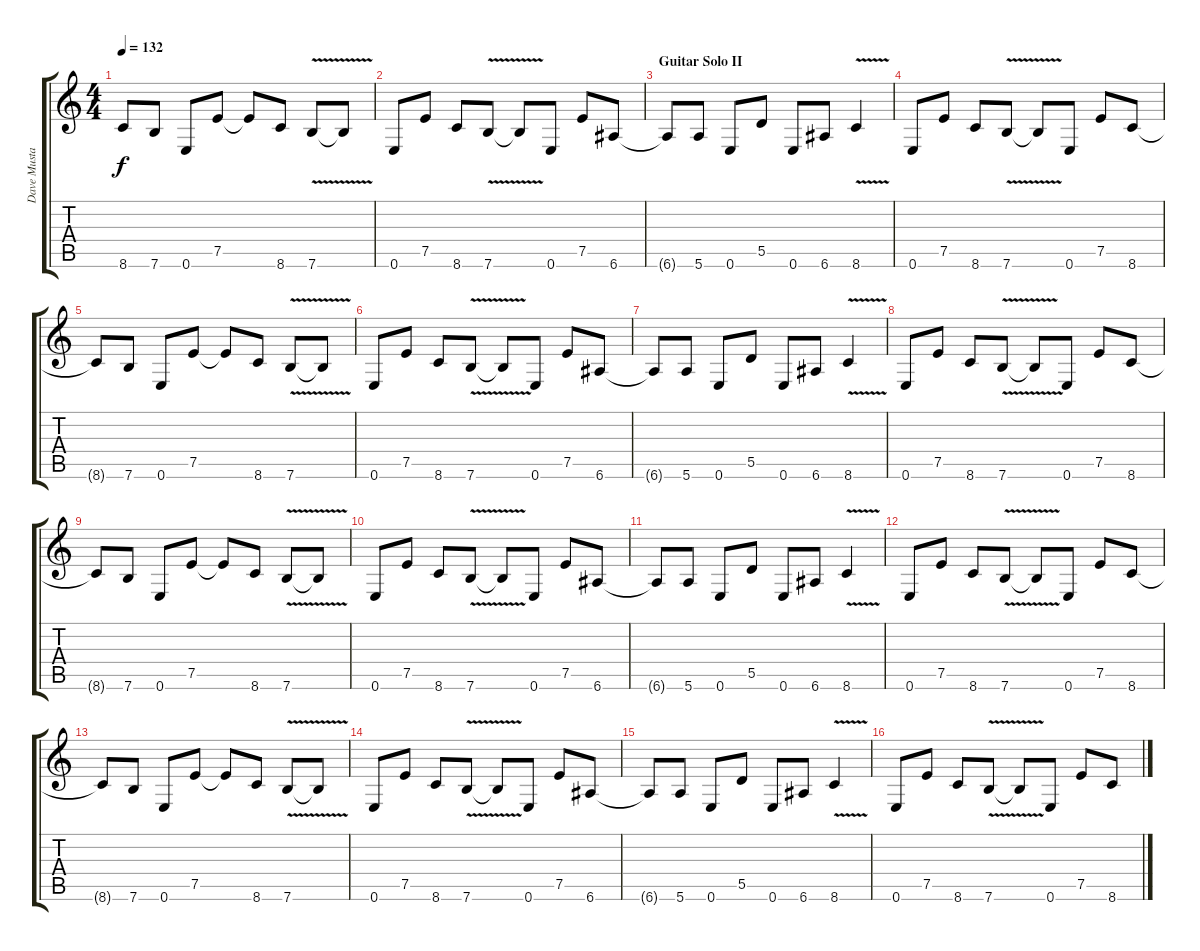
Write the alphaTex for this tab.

\track ("Dave Mustaine (Disto Gtr)" "Dave Musta") {instrument distortionguitar}
\staff {score tabs}
\tuning (E4 B3 G3 D3 A2 E2) {hide}
\ts (4 4)
\tempo 132
\clef g2
\ks c
8.6{t}.8{dy f} 7.6.8 0.6.8 7.5.8 7.5{t}.8 8.6.8 7.6{v}.8 7.6{t}.8 |
0.6.8 7.5.8 8.6.8 7.6{v}.8 7.6{t}.8 0.6.8 7.5.8 6.6.8 |
\section ("" "Guitar Solo II")
6.6{t}.8 5.6.8 0.6.8 5.5.8 0.6.8 6.6.8 8.6{v}.4 |
0.6.8 7.5.8 8.6.8 7.6{v}.8 7.6{t}.8 0.6.8 7.5.8 8.6.8 |
8.6{t}.8 7.6.8 0.6.8 7.5.8 7.5{t}.8 8.6.8 7.6{v}.8 7.6{t}.8 |
0.6.8 7.5.8 8.6.8 7.6{v}.8 7.6{t}.8 0.6.8 7.5.8 6.6.8 |
6.6{t}.8 5.6.8 0.6.8 5.5.8 0.6.8 6.6.8 8.6{v}.4 |
0.6.8 7.5.8 8.6.8 7.6{v}.8 7.6{t}.8 0.6.8 7.5.8 8.6.8 |
8.6{t}.8 7.6.8 0.6.8 7.5.8 7.5{t}.8 8.6.8 7.6{v}.8 7.6{t}.8 |
0.6.8 7.5.8 8.6.8 7.6{v}.8 7.6{t}.8 0.6.8 7.5.8 6.6.8 |
6.6{t}.8 5.6.8 0.6.8 5.5.8 0.6.8 6.6.8 8.6{v}.4 |
0.6.8 7.5.8 8.6.8 7.6{v}.8 7.6{t}.8 0.6.8 7.5.8 8.6.8 |
8.6{t}.8 7.6.8 0.6.8 7.5.8 7.5{t}.8 8.6.8 7.6{v}.8 7.6{t}.8 |
0.6.8 7.5.8 8.6.8 7.6{v}.8 7.6{t}.8 0.6.8 7.5.8 6.6.8 |
6.6{t}.8 5.6.8 0.6.8 5.5.8 0.6.8 6.6.8 8.6{v}.4 |
0.6.8 7.5.8 8.6.8 7.6{v}.8 7.6{t}.8 0.6.8 7.5.8 8.6.8
